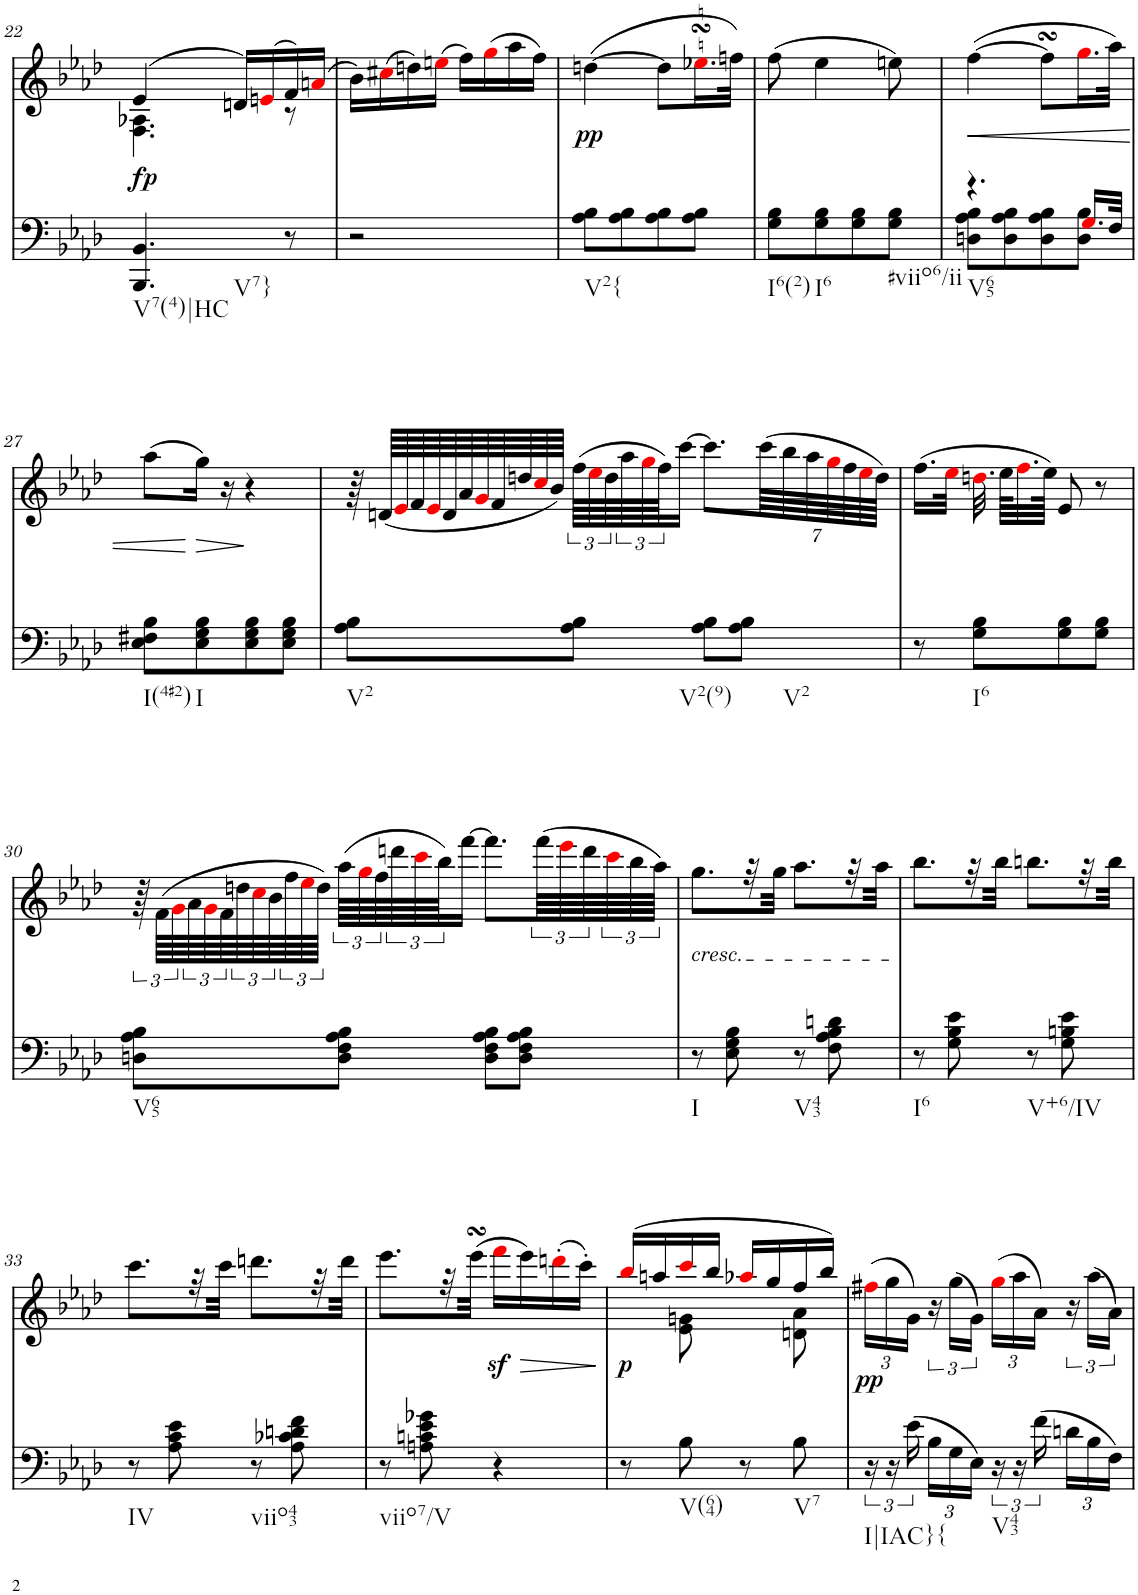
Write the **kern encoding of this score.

**kern	**dynam	**kern	**dynam
*part2	*part2	*part1	*part1
*staff2	*staff2	*staff1	*staff1
*I"Piano	*	*I"Piano	*
*I'Pno	*	*I'Pno	*
!!LO:PB:g=z
*clefF4	*	*clefG2	*
*k[b-e-a-d-]	*	*k[b-e-a-d-]	*
*A-:	*	*A-:	*
*M2/4	*	*M2/4	*
=22	=22	=22	=22
*	*	*^	*
!LO:TX:b:t=V7(4)|HC	!	!	!	!
!LO:TX:b:t=V7}	!	!	!	!
!	!LO:DY:a	!	!	!
4.BBB-/ 4.BB-/	fp	(4e-/	4.F\ 4.A-X\	.
.	.	16dn/LL)	.	.
.	.	(16eni/	.	.
8r	.	16f/)	8r	.
.	.	(16ani/JJ	.	.
*	*	*v	*v	*
=23	=23	=23	=23
2r	.	16b-\LL)	.
.	.	(16cc#Xi\	.
.	.	16ddn\)	.
.	.	(16eeni\JJ	.
.	.	16ff\LL)	.
.	.	(16ggi\	.
.	.	16aa-\	.
.	.	16ff\JJ)	.
=24	=24	=24	=24
!LO:TX:b:t=V2{	!	!	!
!	!	!	!LO:DY:b
8A-\ 8B-\L	.	([4ddn\	pp
8A-\ 8B-\	.	.	.
8A-\ 8B-\	.	8dd\L]	.
8A-\ 8B-\J	.	16.ee-XsSSsi\L	.
.	.	32ffn\JJk)	.
=25	=25	=25	=25
!LO:TX:b:t=I6(2)	!	!	!
8G\ 8B-\L	.	(8ff\	.
!LO:TX:b:t=I6	!	!	!
8G\ 8B-\	.	4ee-\	.
8G\ 8B-\	.	.	.
!LO:TX:b:t=#viio6/ii	!	!	!
8G\ 8B-\J	.	8een\)	.
=26	=26	=26	=26
*^	*	*	*
!LO:TX:b:t=V65	!	!	!	!
!	!	!	!	!LO:HP:b
4.r	8Dn\ 8A-\ 8B-\L	.	([4ff\	<
.	8D\ 8A-\ 8B-\	.	.	.
.	8D\ 8A-\ 8B-\	.	8ffsSSS\L]	.
16.Gi/LL	8D\ 8B-\J	.	16.ggi\L	.
32F/JJk	.	.	32aa-\JJk)	.
*v	*v	*	*	*
!!LO:LB:g=z
=27	=27	=27	=27
!LO:TX:b:t=I(4#2)	!	!	!
8E-\ 8F#X\ 8B-\L	.	(8aa-\L	.
!LO:TX:b:t=I	!	!	!
!	!	!	!LO:HP:n=1:b
8E-\ 8G\ 8B-\	.	16gg\Jk)	[ >
.	.	16r	]
8E-\ 8G\ 8B-\	.	4r	.
8E-\ 8G\ 8B-\J	.	.	.
=28	=28	=28	=28
!LO:TX:b:t=V2	!	!	!
8A-\ 8B-\L	.	96r	.
.	.	(96dn/LLLL	.
.	.	96e-i/	.
.	.	96f/	.
.	.	96e-i/	.
.	.	96d/	.
.	.	96a-/	.
.	.	96gi/	.
.	.	96f/	.
.	.	96ddn/	.
.	.	96cci/	.
.	.	96b-/JJJJ)	.
!LO:TX:b:t=V2(9)	!	!	!
8A-\ 8B-\J	.	(96ff\LLLL	.
.	.	96ee-i\	.
.	.	96dd\	.
.	.	96aa-\	.
.	.	96ggi\	.
.	.	96ff\JJ)	.
.	.	[16ccc\JJ	.
8A-\ 8B-\L	.	8.ccc\L]	.
!LO:TX:b:t=V2	!	!	!
8A-\ 8B-\J	.	.	.
*	*	*Xbrackettup	*
.	.	(112ccc\LLL	.
.	.	112bb-\	.
.	.	112aa-\	.
.	.	112ggi\	.
.	.	4480ryy	.
.	.	112ff\	.
.	.	112ee-i\	.
.	.	[4480%39dd\)	.
=29	=29	=29	=29
8r	.	(16.ff\LL	.
.	.	4480dd\]	.
.	.	32ee-i\JJk	.
!LO:TX:b:t=I6	!	!	!
8G\ 8B-\L	.	.	.
.	.	32.ddni\	.
.	.	64ee-\KLLL	.
.	.	32.ffi\	.
.	.	64ee-\JJJk)	.
8G\ 8B-\	.	.	.
.	.	8e-/	.
8G\ 8B-\J	.	.	.
.	.	8r	.
4480ryy	.	.	.
!!LO:LB:g=z
=30	=30	=30	=30
*	*	*brackettup	*
!LO:TX:b:t=V65	!	!	!
8Dn\ 8A-\ 8B-\L	.	96r	.
.	.	(96f\LLLL	.
.	.	96gi\	.
.	.	96a-\	.
.	.	96gi\	.
.	.	96f\	.
.	.	96ddn\	.
.	.	96cci\	.
.	.	96b-\	.
.	.	96ff\	.
.	.	96ee-i\	.
.	.	96dd\JJJJ)	.
8D\ 8F\ 8A-\ 8B-\J	.	(96aa-\LLLL	.
.	.	96ggi\	.
.	.	96ff\	.
.	.	96dddn\	.
.	.	96ccci\	.
.	.	96bb-\JJ)	.
.	.	[16fff\JJ	.
8D\ 8F\ 8A-\ 8B-\L	.	8.fff\L]	.
8D\ 8F\ 8A-\ 8B-\J	.	.	.
.	.	(96fff\LLL	.
.	.	96eee-i\	.
.	.	96ddd\	.
.	.	96ccci\	.
.	.	96bb-\	.
.	.	96aa-\JJJJ)	.
=31	=31	=31	=31
!	!	!LO:TX:b:i:t=cresc.	!
!LO:TX:b:t=I	!	!	!
8r	.	8.gg\L	.
8E-\ 8G\ 8B-\	.	.	.
.	.	32r	.
.	.	32gg\JJJ	.
!LO:TX:b:t=V43	!	!	!
8r	.	8.aa-\L	.
8F\ 8A-\ 8B-\ 8dn\	.	.	.
.	.	32r	.
.	.	32aa-\JJJ	.
=32	=32	=32	=32
!LO:TX:b:t=I6	!	!	!
8r	.	8.bb-\L	.
8G\ 8B-\ 8e-\	.	.	.
.	.	32r	.
.	.	32bb-\JJJ	.
!LO:TX:b:t=V+6/IV	!	!	!
8r	.	8.bbn\L	.
8G\ 8Bn\ 8e-\	.	.	.
.	.	32r	.
.	.	32bb\JJJ	.
!!LO:LB:g=z
=33	=33	=33	=33
!LO:TX:b:t=IV	!	!	!
8r	.	8.ccc\L	.
8A-\ 8c\ 8e-\	.	.	.
.	.	32r	.
.	.	32ccc\JJJ	.
!LO:TX:b:t=viio43	!	!	!
8r	.	8.dddn\L	.
8A-\ 8c-X\ 8dn\ 8f\	.	.	.
.	.	32r	.
.	.	32ddd\JJJ	.
=34	=34	=34	=34
!LO:TX:b:t=viio7/V	!	!	!
8r	.	8.eee-\L	.
8An\ 8cn\ 8e-\ 8g-X\	.	.	.
.	.	32r	.
.	.	(32eee-sSSS\JJJ	.
4r	.	16fffz<i\LL	.
!	!	!	!LO:HP:b
.	.	16eee-\)	>
.	.	(16dddn'i\	.
.	.	16ccc'\JJ)	.
.	.	.	]
=35	=35	=35	=35
*	*	*^	*
!	!	!	!	!LO:DY:b
8r	.	(16bb-i/LL	8ryy	p
.	.	16aan/	.	.
!LO:TX:b:t=V(64)	!	!	!	!
8B-\	.	16ccci/	8e-\ 8gn\	.
.	.	16bb-/JJ	.	.
8r	.	16aa-Xi/LL	8ryy	.
.	.	16gg/	.	.
!LO:TX:b:t=V7	!	!	!	!
8B-\	.	16ff/	8dn\ 8a-\	.
.	.	16bb-/JJ)	.	.
*	*	*v	*v	*
=36	=36	=36	=36
*	*	*Xbrackettup	*
!LO:TX:b:t=I|IAC}{	!	!	!
!	!	!	!LO:DY:b
24r	.	(24ff#Xi\LL	pp
24r	.	24gg\	.
(24e-\	.	24g\JJ)	.
*Xbrackettup	*	*brackettup	*
24B-\LL	.	24r	.
24G\	.	(24gg\LL	.
24E-\JJ)	.	24g\JJ)	.
*brackettup	*	*Xbrackettup	*
!LO:TX:b:t=V43	!	!	!
24r	.	(24ggi\LL	.
24r	.	24aa-\	.
(24f\	.	24a-\JJ)	.
*Xbrackettup	*	*brackettup	*
24dn\LL	.	24r	.
24B-\	.	(24aa-\LL	.
24F\JJ)	.	24a-\JJ)	.
=	=	=	=
*-	*-	*-	*-
